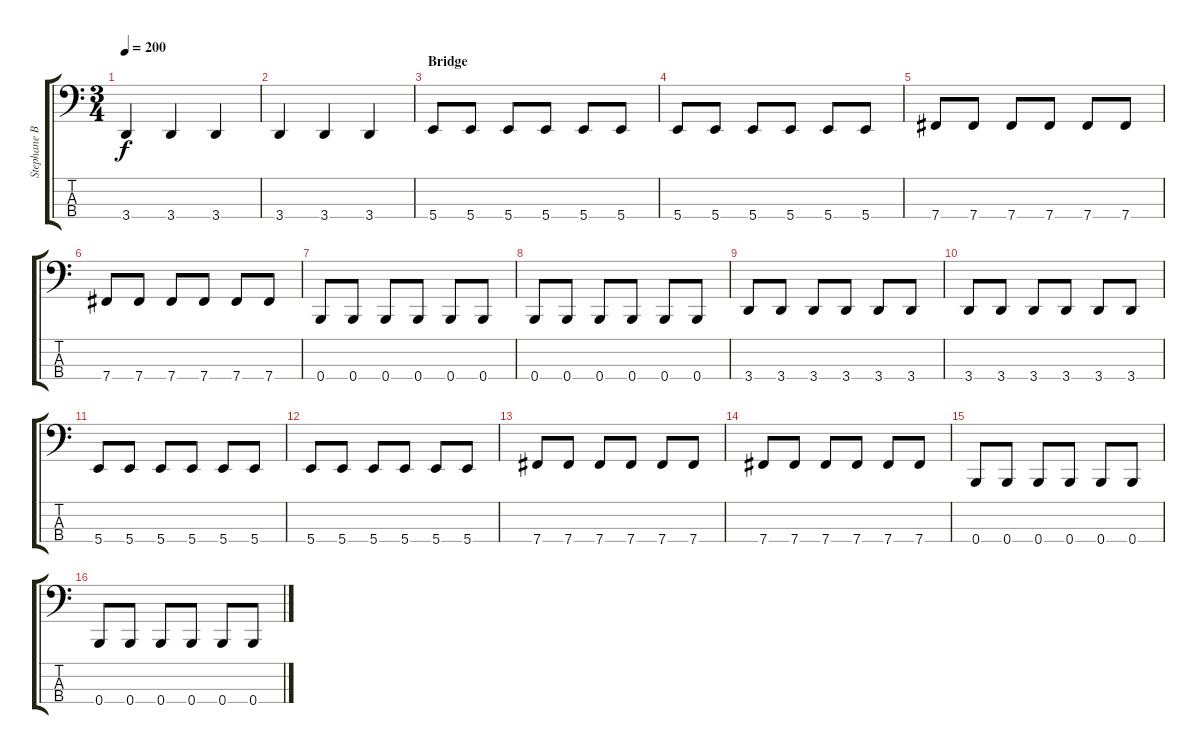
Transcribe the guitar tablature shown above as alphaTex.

\track ("Stephane Barbe" "Stephane B") {instrument electricbasspick}
\staff {score tabs}
\tuning (D2 A1 E1 B0) {hide}
\ts (3 4)
\tempo 200
\clef f4
\ks c
3.4.4{dy f} 3.4.4 3.4.4 |
3.4.4 3.4.4 3.4.4 |
\section ("" "Bridge")
5.4.8 5.4.8 5.4.8 5.4.8 5.4.8 5.4.8 |
5.4.8 5.4.8 5.4.8 5.4.8 5.4.8 5.4.8 |
7.4.8 7.4.8 7.4.8 7.4.8 7.4.8 7.4.8 |
7.4.8 7.4.8 7.4.8 7.4.8 7.4.8 7.4.8 |
0.4.8 0.4.8 0.4.8 0.4.8 0.4.8 0.4.8 |
0.4.8 0.4.8 0.4.8 0.4.8 0.4.8 0.4.8 |
3.4.8 3.4.8 3.4.8 3.4.8 3.4.8 3.4.8 |
3.4.8 3.4.8 3.4.8 3.4.8 3.4.8 3.4.8 |
\section ("" "")
5.4.8 5.4.8 5.4.8 5.4.8 5.4.8 5.4.8 |
5.4.8 5.4.8 5.4.8 5.4.8 5.4.8 5.4.8 |
7.4.8 7.4.8 7.4.8 7.4.8 7.4.8 7.4.8 |
7.4.8 7.4.8 7.4.8 7.4.8 7.4.8 7.4.8 |
0.4.8 0.4.8 0.4.8 0.4.8 0.4.8 0.4.8 |
0.4.8 0.4.8 0.4.8 0.4.8 0.4.8 0.4.8
